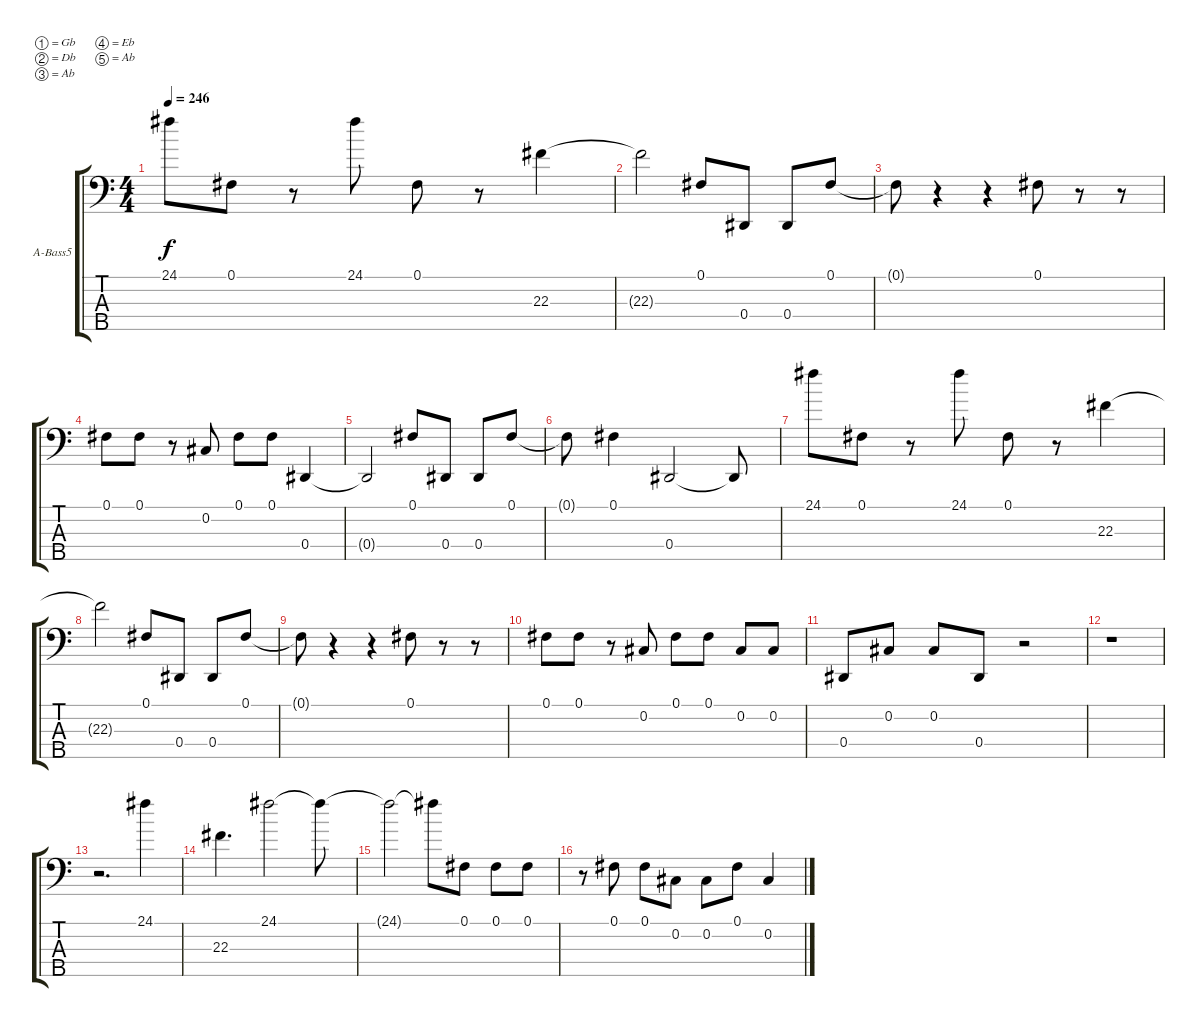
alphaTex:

\bracketExtendMode groupsimilarinstruments
\firstSystemTrackNameOrientation horizontal
\otherSystemsTrackNameOrientation horizontal
\track ("BooBass (MIDI)" "A-Bass5") {instrument acousticgrandpiano}
\staff {score tabs}
\tuning (Gb2 Db2 Ab1 Eb1 Ab0)
\displaytranspose 12
\ts (4 4)
\tempo 246
\clef f4
\ks c
24.1.8{dy f} 0.1.8 r.8 24.1.8 0.1.8 r.8 22.3.4 |
22.3{t}.2 0.1.8 0.4.8 0.4.8 0.1.8 |
0.1{t}.8 r.4 r.4 0.1.8 r.8 r.8 |
0.1.8 0.1.8 r.8 0.2.8 0.1.8 0.1.8 0.4.4 |
0.4{t}.2 0.1.8 0.4.8 0.4.8 0.1.8 |
0.1{t}.8 0.1.4 0.4.2 0.4{t}.8 |
24.1.8 0.1.8 r.8 24.1.8 0.1.8 r.8 22.3.4 |
22.3{t}.2 0.1.8 0.4.8 0.4.8 0.1.8 |
0.1{t}.8 r.4 r.4 0.1.8 r.8 r.8 |
0.1.8 0.1.8 r.8 0.2.8 0.1.8 0.1.8 0.2.8 0.2.8 |
0.4.8 0.2.8 0.2.8 0.4.8 r.2 |
r.1 |
r.2{d} 24.1.4 |
22.3.4{d} 24.1.2 24.1{t}.8 |
24.1{t}.2 24.1{t}.8 0.1.8 0.1.8 0.1.8 |
r.8 0.1.8 0.1.8 0.2.8 0.2.8 0.1.8 0.2.4
